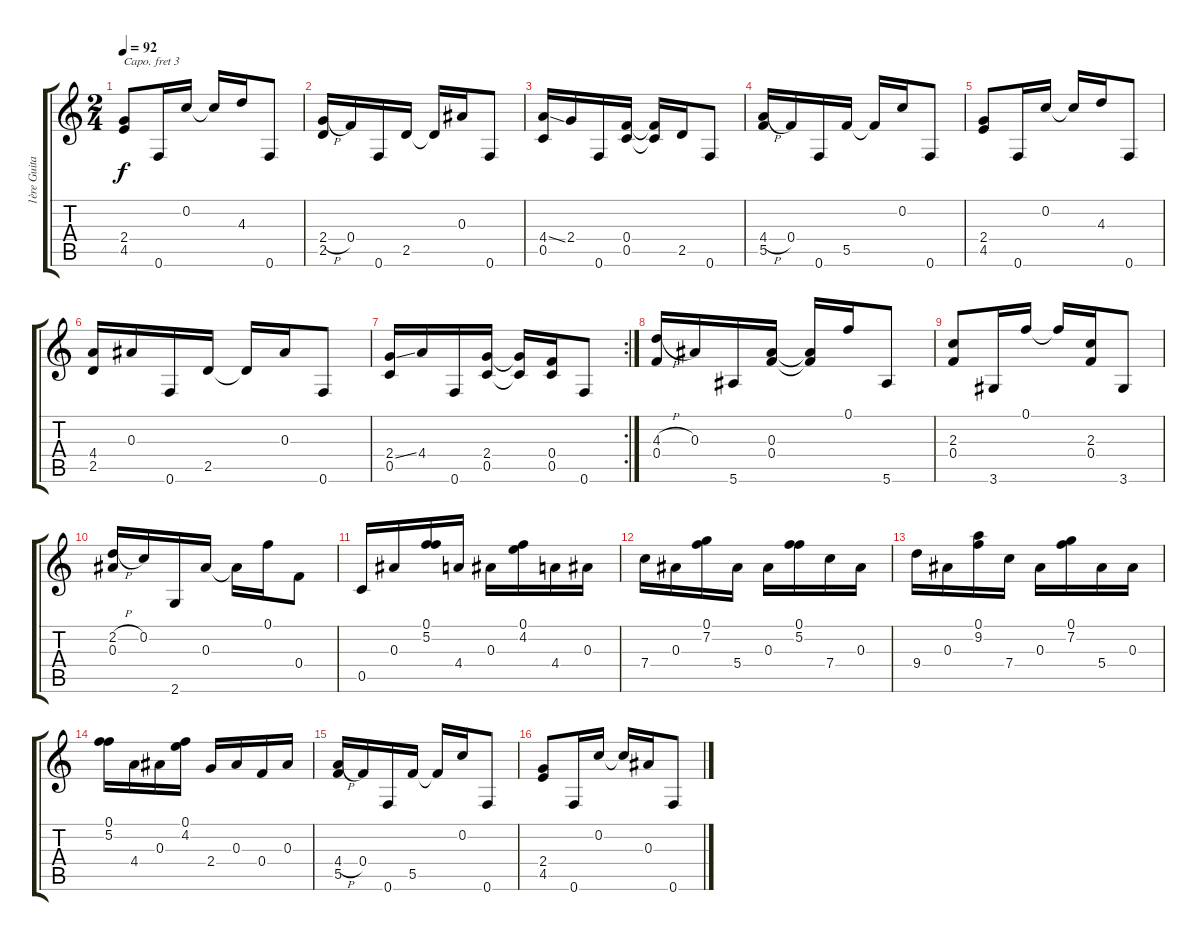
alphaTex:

\track ("1ère Guitare" "1ère Guita") {instrument acousticguitarnylon}
\staff {score tabs}
\capo 3
\tuning (D4 A3 G3 D3 A2 D2) {hide}
\ts (2 4)
\tempo 92
\clef g2
\ks c
(2.4 4.5).8{dy f} 0.6.16 0.2.16 0.2{t}.16 4.3.16 0.6.8 |
(2.4{h} 2.5).16 0.4.16 0.6.16 2.5.16 2.5{t}.16 0.3.16 0.6.8 |
(4.4{ss} 0.5).16 2.4.16 0.6.16 (0.4 0.5).16 (0.4{t} 0.5{t}).16 2.5.16 0.6.8 |
(4.4{h} 5.5).16 0.4.16 0.6.16 5.5.16 5.5{t}.16 0.2.16 0.6.8 |
(2.4 4.5).8 0.6.16 0.2.16 0.2{t}.16 4.3.16 0.6.8 |
(4.4 2.5).16 0.3.16 0.6.16 2.5.16 2.5{t}.16 0.3.16 0.6.8 |
\rc 2
(2.4{ss} 0.5).16 4.4.16 0.6.16 (2.4 0.5).16 (2.4{t} 0.5{t}).16 (0.4 0.5).16 0.6.8 |
(4.3{h} 0.4).16 0.3.16 5.6.16 (0.3 0.4).16 (0.3{t} 0.4{t}).16 0.1.16 5.6.8 |
(2.3 0.4).8 3.6.16 0.1.16 0.1{t}.16 (2.3 0.4).16 3.6.8 |
(2.2{h} 0.3).16 0.2.16 2.6.16 0.3.16 0.3{t}.16 0.1.16 0.4.8 |
0.5.16 0.3.16 (0.1 5.2).16 4.4.16 0.3.16 (0.1 4.2).16 4.4.16 0.3.16 |
7.4.16 0.3.16 (0.1 7.2).16 5.4.16 0.3.16 (0.1 5.2).16 7.4.16 0.3.16 |
9.4.16 0.3.16 (0.1 9.2).16 7.4.16 0.3.16 (0.1 7.2).16 5.4.16 0.3.16 |
(0.1 5.2).16 4.4.16 0.3.16 (0.1 4.2).16 2.4.16 0.3.16 0.4.16 0.3.16 |
(4.4{h} 5.5).16 0.4.16 0.6.16 5.5.16 5.5{t}.16 0.2.16 0.6.8 |
(2.4 4.5).8 0.6.16 0.2.16 0.2{t}.16 0.3.16 0.6.8
